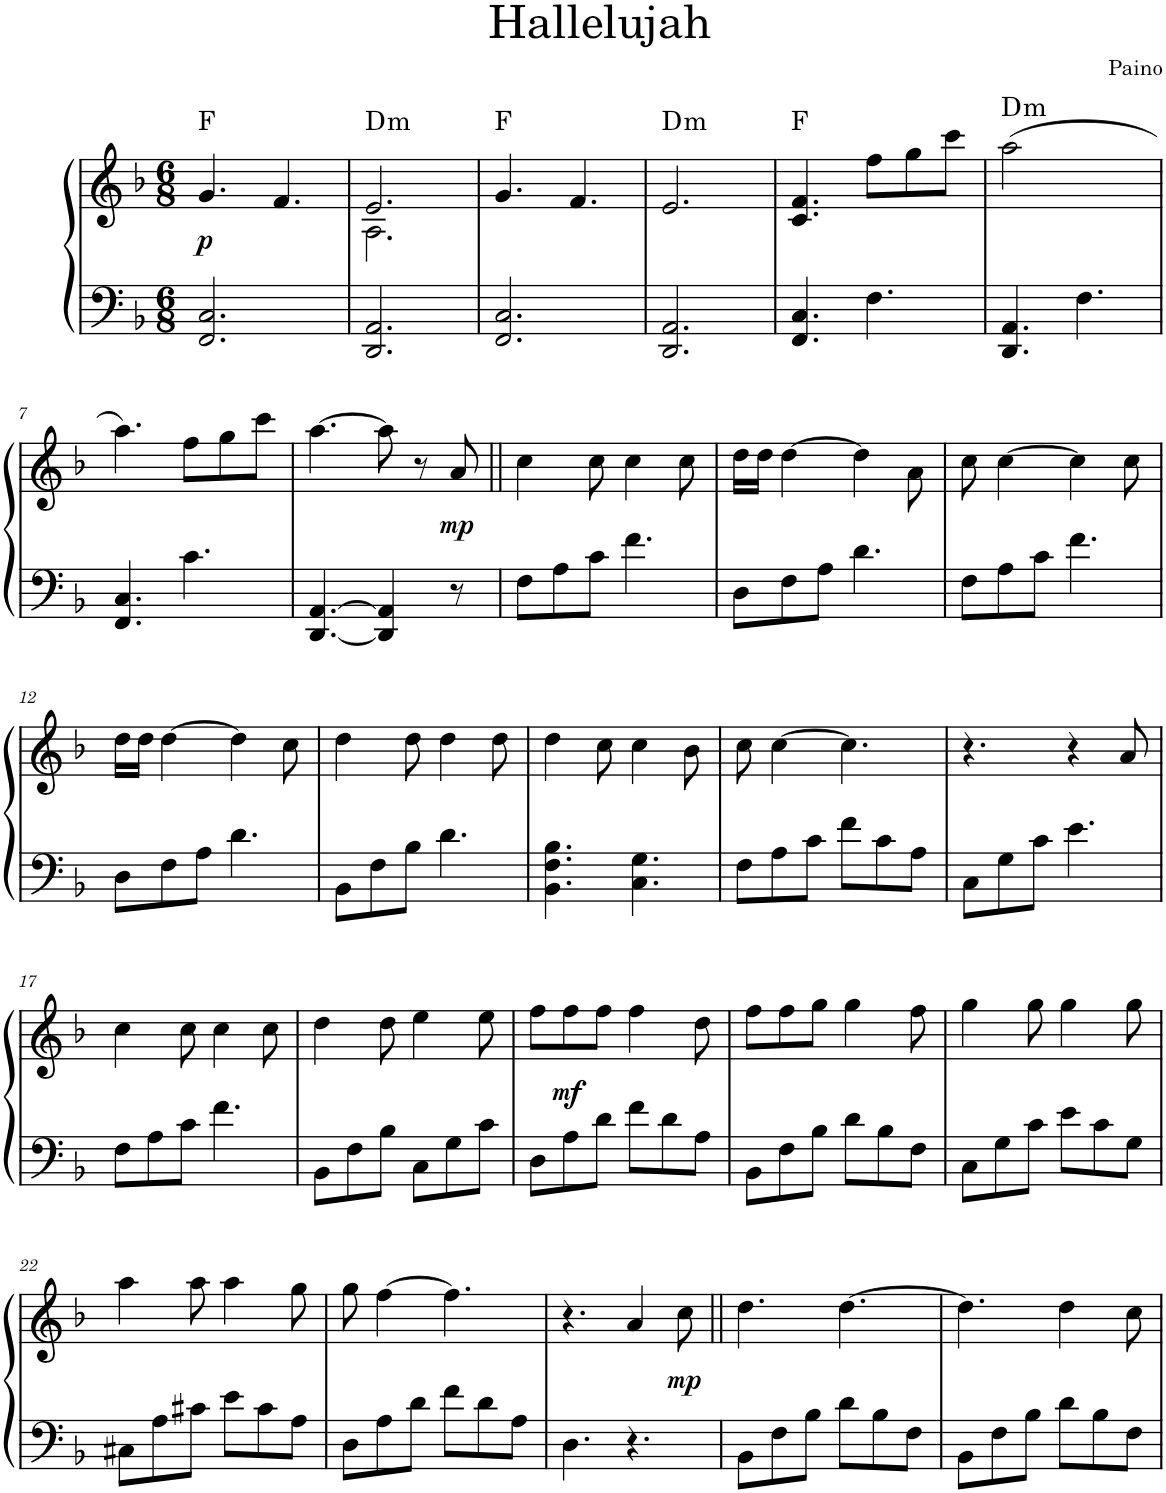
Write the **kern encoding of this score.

**kern	**kern	**dynam	**harte
*part1	*part1	*part1	*part1
*staff2	*staff1	*staff1/2	*
*I"Piano	*	*	*
*I'Pno	*	*	*
*clefF4	*clefG2	*	*
*k[b-]	*k[b-]	*	*
*M6/8	*M6/8	*	*
=1	=1	=1	=1
!	!	!LO:DY:b	!
2.FF/ 2.C/	4.g/	p	F:maj
.	4.f/	.	.
=2	=2	=2	=2
*	*^	*	*
!	!	!	!	!LO:H:kt=m
2.DD/ 2.AA/	2.e/	2.A\	.	D:min
*	*v	*v	*	*
=3	=3	=3	=3
2.FF/ 2.C/	4.g/	.	F:maj
.	4.f/	.	.
=4	=4	=4	=4
!	!	!	!LO:H:kt=m
2.DD/ 2.AA/	2.e/	.	D:min
=5	=5	=5	=5
4.FF/ 4.C/	4.c/ 4.f/	.	F:maj
4.F\	8ff\L	.	.
.	8gg\	.	.
.	8ccc\J	.	.
=6	=6	=6	=6
!	!	!	!LO:H:kt=m
4.DD/ 4.AA/	(>2aa\	.	D:min
4.F\	.	.	.
.	4ryy	.	.
!!LO:LB:g=z
=7	=7	=7	=7
4.FF/ 4.C/	4.aa\)	.	.
4.c\	8ff\L	.	.
.	8gg\	.	.
.	8ccc\J	.	.
=8	=8	=8	=8
[<4.DD/ [>4.AA/	[>4.aa\	.	.
4DD/] 4AA/]	8aa\]	.	.
.	8r	.	.
!	!	!LO:DY:b	!
8r	8a/	mp	.
=9||	=9||	=9||	=9||
8F\L	4cc\	.	.
8A\	.	.	.
8c\J	8cc\	.	.
4.f\	4cc\	.	.
.	8cc\	.	.
=10	=10	=10	=10
8D\L	16dd\LL	.	.
.	16dd\JJ	.	.
8F\	[>4dd\	.	.
8A\J	.	.	.
4.d\	4dd\]	.	.
.	8a\	.	.
=11	=11	=11	=11
8F\L	8cc\	.	.
8A\	[>4cc\	.	.
8c\J	.	.	.
4.f\	4cc\]	.	.
.	8cc\	.	.
!!LO:LB:g=z
=12	=12	=12	=12
8D\L	16dd\LL	.	.
.	16dd\JJ	.	.
8F\	[>4dd\	.	.
8A\J	.	.	.
4.d\	4dd\]	.	.
.	8cc\	.	.
=13	=13	=13	=13
8BB-\L	4dd\	.	.
8F\	.	.	.
8B-\J	8dd\	.	.
4.d\	4dd\	.	.
.	8dd\	.	.
=14	=14	=14	=14
4.BB-\ 4.F\ 4.B-\	4dd\	.	.
.	8cc\	.	.
4.C\ 4.G\	4cc\	.	.
.	8b-\	.	.
=15	=15	=15	=15
8F\L	8cc\	.	.
8A\	[>4cc\	.	.
8c\J	.	.	.
8f\L	4.cc\]	.	.
8c\	.	.	.
8A\J	.	.	.
=16	=16	=16	=16
8C\L	4.r	.	.
8G\	.	.	.
8c\J	.	.	.
4.e\	4r	.	.
.	8a/	.	.
!!LO:LB:g=z
=17	=17	=17	=17
8F\L	4cc\	.	.
8A\	.	.	.
8c\J	8cc\	.	.
4.f\	4cc\	.	.
.	8cc\	.	.
=18	=18	=18	=18
8BB-\L	4dd\	.	.
8F\	.	.	.
8B-\J	8dd\	.	.
8C\L	4ee\	.	.
8G\	.	.	.
8c\J	8ee\	.	.
=19	=19	=19	=19
8D\L	8ff\L	.	.
!	!	!LO:DY:b	!
8A\	8ff\	mf	.
8d\J	8ff\J	.	.
8f\L	4ff\	.	.
8d\	.	.	.
8A\J	8dd\	.	.
=20	=20	=20	=20
8BB-\L	8ff\L	.	.
8F\	8ff\	.	.
8B-\J	8gg\J	.	.
8d\L	4gg\	.	.
8B-\	.	.	.
8F\J	8ff\	.	.
=21	=21	=21	=21
8C\L	4gg\	.	.
8G\	.	.	.
8c\J	8gg\	.	.
8e\L	4gg\	.	.
8c\	.	.	.
8G\J	8gg\	.	.
!!LO:LB:g=z
=22	=22	=22	=22
8C#X\L	4aa\	.	.
8A\	.	.	.
8c#X\J	8aa\	.	.
8e\L	4aa\	.	.
8c#\	.	.	.
8A\J	8gg\	.	.
=23	=23	=23	=23
8D\L	8gg\	.	.
8A\	[>4ff\	.	.
8d\J	.	.	.
8f\L	4.ff\]	.	.
8d\	.	.	.
8A\J	.	.	.
=24	=24	=24	=24
4.D\	4.r	.	.
4.r	4a/	.	.
!	!	!LO:DY:b	!
.	8cc\	mp	.
=25||	=25||	=25||	=25||
8BB-\L	4.dd\	.	.
8F\	.	.	.
8B-\J	.	.	.
8d\L	[>4.dd\	.	.
8B-\	.	.	.
8F\J	.	.	.
=26	=26	=26	=26
8BB-\L	4.dd\]	.	.
8F\	.	.	.
8B-\J	.	.	.
8d\L	4dd\	.	.
8B-\	.	.	.
8F\J	8cc\	.	.
=	=	=	=
*-	*-	*-	*-
